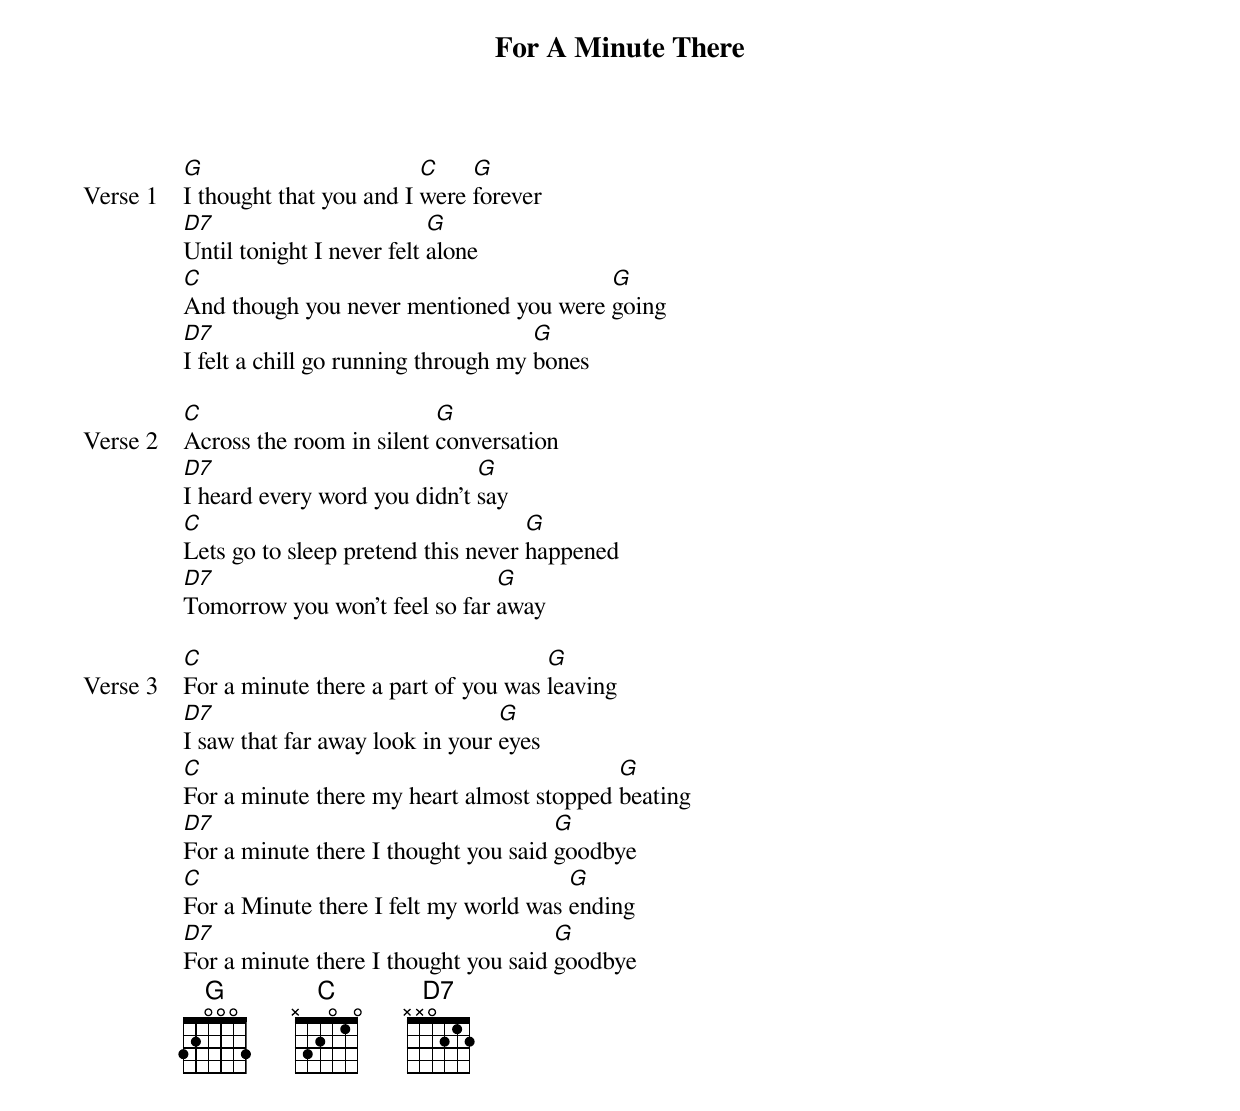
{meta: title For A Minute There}
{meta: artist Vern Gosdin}
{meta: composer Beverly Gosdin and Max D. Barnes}
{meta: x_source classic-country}
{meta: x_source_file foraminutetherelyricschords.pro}
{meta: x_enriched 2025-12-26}

{start_of_verse: Verse 1}
[G]I thought that you and I [C]were [G]forever
[D7]Until tonight I never felt [G]alone
[C]And though you never mentioned you were [G]going
[D7]I felt a chill go running through my [G]bones
{end_of_verse}

{start_of_verse: Verse 2}
[C]Across the room in silent [G]conversation
[D7]I heard every word you didn't [G]say
[C]Lets go to sleep pretend this never [G]happened
[D7]Tomorrow you won't feel so far [G]away
{end_of_verse}

{start_of_verse: Verse 3}
[C]For a minute there a part of you was [G]leaving
[D7]I saw that far away look in your [G]eyes
[C]For a minute there my heart almost stopped [G]beating
[D7]For a minute there I thought you said [G]goodbye
[C]For a Minute there I felt my world was [G]ending
[D7]For a minute there I thought you said [G]goodbye
{end_of_verse}
